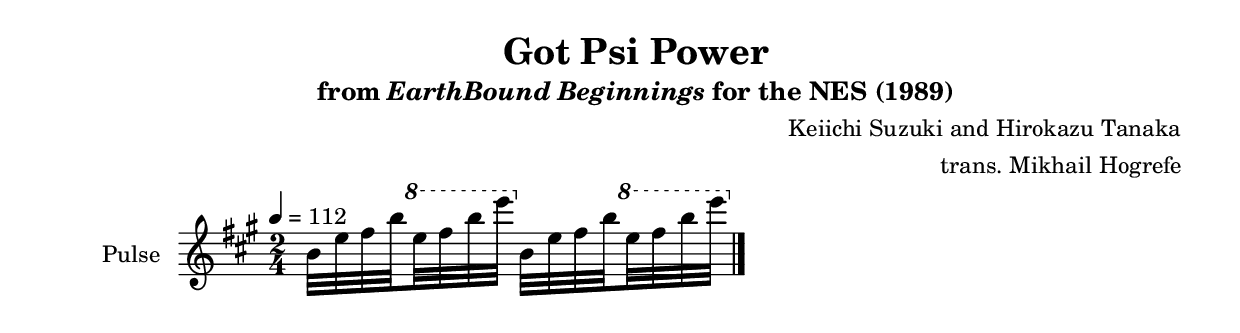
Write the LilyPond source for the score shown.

\version "2.24.3"

\paper {
  left-margin = 0.6\in
}

\book {
    \header {
        title = "Got Psi Power"
        subtitle = \markup { "from" {\italic "EarthBound Beginnings"} "for the NES (1989)" }
        composer = "Keiichi Suzuki and Hirokazu Tanaka"
        arranger = "trans. Mikhail Hogrefe"
    }

    \score {
        {
            \new Staff \relative c'' {
                \set Staff.instrumentName = "Pulse"
                \set Staff.shortInstrumentName = "P."
\tempo 4 = 112
\time 2/4
\key a \major
\repeat unfold 2 { b32 e fis \set stemRightBeamCount = #1 b \ottava #1 \set stemLeftBeamCount = #1 e fis b e \ottava #0 } |
\bar "|."
            }
        }
        \midi {}
        \layout {
            \context {
                \Staff
                \RemoveEmptyStaves
            }
            \context {
                \DrumStaff
                \RemoveEmptyStaves
            }
        }
    }
}
